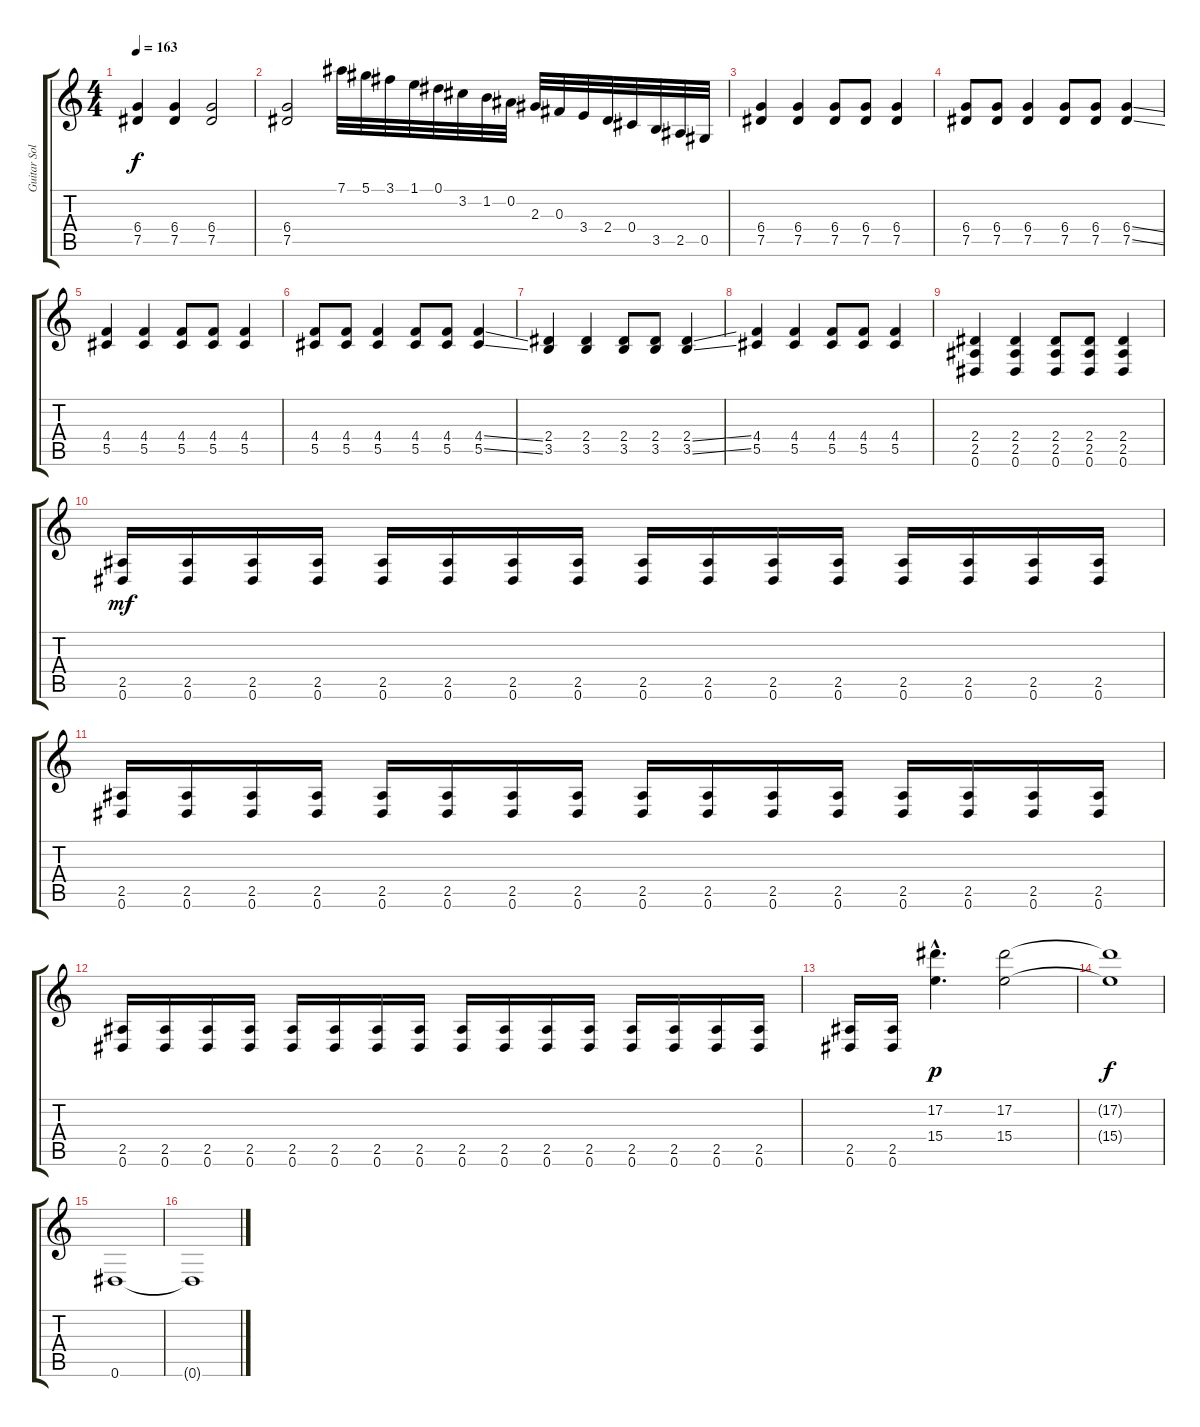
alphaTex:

\track ("Guitar Solo" "Guitar Sol") {instrument distortionguitar}
\staff {score tabs}
\tuning (Eb4 Bb3 Gb3 Db3 Ab2 Eb2) {hide}
\ts (4 4)
\tempo 163
\clef g2
\ks c
(6.4 7.5).4{dy f} (6.4 7.5).4 (6.4 7.5).2 |
(6.4 7.5).2 7.1.32{instrument guitarfretnoise} 5.1.32 3.1.32 1.1.32 0.1.32 3.2.32 1.2.32 0.2.32 2.3.32 0.3.32 3.4.32 2.4.32 0.4.32 3.5.32 2.5.32 0.5.32 |
(6.4 7.5).4{instrument distortionguitar} (6.4 7.5).4 (6.4 7.5).8 (6.4 7.5).8 (6.4 7.5).4 |
(6.4 7.5).8 (6.4 7.5).8 (6.4 7.5).4 (6.4 7.5).8 (6.4 7.5).8 (6.4{ss} 7.5{ss}).4 |
(4.4 5.5).4 (4.4 5.5).4 (4.4 5.5).8 (4.4 5.5).8 (4.4 5.5).4 |
(4.4 5.5).8 (4.4 5.5).8 (4.4 5.5).4 (4.4 5.5).8 (4.4 5.5).8 (4.4{ss} 5.5{ss}).4 |
(2.4 3.5).4 (2.4 3.5).4 (2.4 3.5).8 (2.4 3.5).8 (2.4{ss} 3.5{ss}).4 |
(4.4 5.5).4 (4.4 5.5).4 (4.4 5.5).8 (4.4 5.5).8 (4.4 5.5).4 |
(2.4 2.5 0.6).4 (2.4 2.5 0.6).4 (2.4 2.5 0.6).8 (2.4 2.5 0.6).8 (2.4 2.5 0.6).4 |
(2.5 0.6).16{dy mf} (2.5 0.6).16 (2.5 0.6).16 (2.5 0.6).16 (2.5 0.6).16 (2.5 0.6).16 (2.5 0.6).16 (2.5 0.6).16 (2.5 0.6).16 (2.5 0.6).16 (2.5 0.6).16 (2.5 0.6).16 (2.5 0.6).16 (2.5 0.6).16 (2.5 0.6).16 (2.5 0.6).16 |
(2.5 0.6).16 (2.5 0.6).16 (2.5 0.6).16 (2.5 0.6).16 (2.5 0.6).16 (2.5 0.6).16 (2.5 0.6).16 (2.5 0.6).16 (2.5 0.6).16 (2.5 0.6).16 (2.5 0.6).16 (2.5 0.6).16 (2.5 0.6).16 (2.5 0.6).16 (2.5 0.6).16 (2.5 0.6).16 |
(2.5 0.6).16 (2.5 0.6).16 (2.5 0.6).16 (2.5 0.6).16 (2.5 0.6).16 (2.5 0.6).16 (2.5 0.6).16 (2.5 0.6).16 (2.5 0.6).16 (2.5 0.6).16 (2.5 0.6).16 (2.5 0.6).16 (2.5 0.6).16 (2.5 0.6).16 (2.5 0.6).16 (2.5 0.6).16 |
(2.5 0.6).16 (2.5 0.6).16 (17.2{hac} 15.4{hac}).4{d dy p} (17.2 15.4).2 |
(17.2{t} 15.4{t}).1{dy f} |
0.6.1 |
0.6{t}.1
